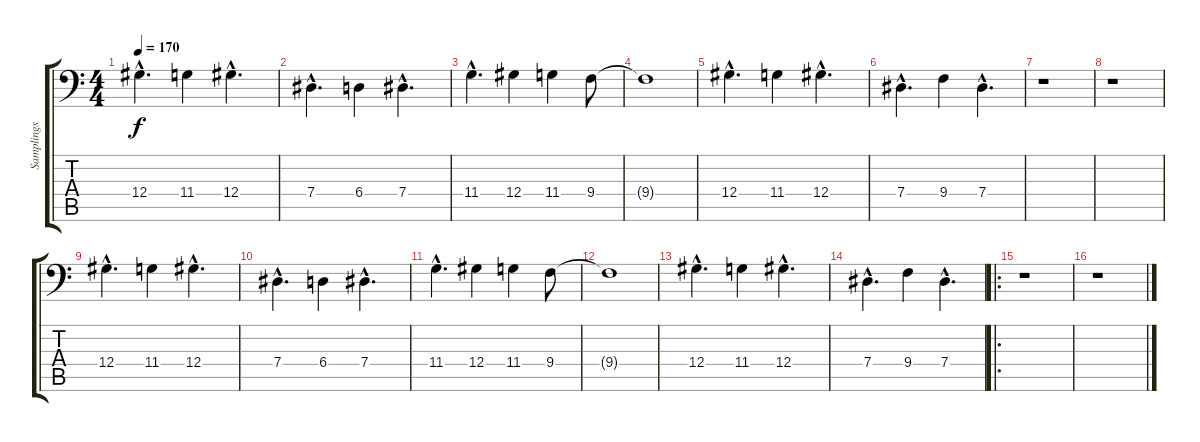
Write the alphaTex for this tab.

\track ("Samplings" "Samplings") {instrument pad4choir}
\staff {score tabs}
\tuning (Bb3 F3 Db3 Ab2 Eb2 Bb1) {hide}
\ts (4 4)
\tempo 170
\clef f4
\ks c
12.4{hac}.4{d dy f} 11.4.4 12.4{hac}.4{d} |
7.4{hac}.4{d} 6.4.4 7.4{hac}.4{d} |
11.4{hac}.4{d} 12.4.4 11.4.4 9.4.8 |
9.4{t}.1 |
12.4{hac}.4{d} 11.4.4 12.4{hac}.4{d} |
7.4{hac}.4{d} 9.4.4 7.4{hac}.4{d} |
r.1 |
r.1 |
12.4{hac}.4{d} 11.4.4 12.4{hac}.4{d} |
7.4{hac}.4{d} 6.4.4 7.4{hac}.4{d} |
11.4{hac}.4{d} 12.4.4 11.4.4 9.4.8 |
9.4{t}.1 |
12.4{hac}.4{d} 11.4.4 12.4{hac}.4{d} |
7.4{hac}.4{d} 9.4.4 7.4{hac}.4{d} |
\ro
r.1 |
r.1
